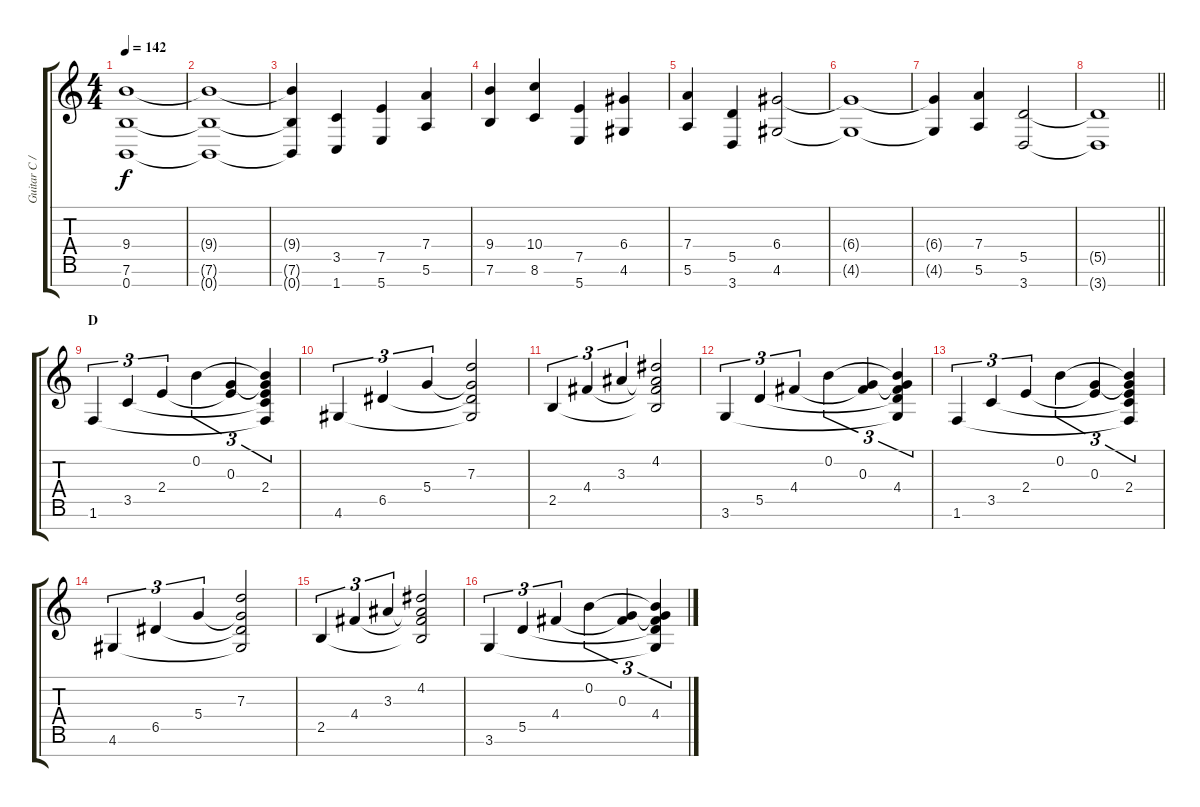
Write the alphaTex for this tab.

\track ("Guitar C / Lead" "Guitar C /") {instrument electricguitarjazz}
\staff {score tabs}
\tuning (E4 B3 G3 D3 A2 E2 B1) {hide}
\ts (4 4)
\tempo 142
\clef g2
\ks c
(9.4 7.6 0.7).1{dy f} |
(9.4{t} 7.6{t} 0.7{t}).1 |
(9.4{t} 7.6{t} 0.7{t}).4 (3.5 1.7).4 (7.5 5.7).4 (7.4 5.6).4 |
(9.4 7.6).4 (10.4 8.6).4 (7.5 5.7).4 (6.4 4.6).4 |
(7.4 5.6).4 (5.5 3.7).4 (6.4 4.6).2 |
(6.4{t} 4.6{t}).1 |
(6.4{t} 4.6{t}).4 (7.4 5.6).4 (5.5 3.7).2 |
\barLineRight lightlight
(5.5{t} 3.7{t}).1 |
\section ("" "D")
1.6.4{tu (3 2) instrument acousticguitarsteel} 3.5.4{tu (3 2)} 2.4.4{tu (3 2)} 0.2.4{tu (3 2)} (0.3 2.4{t}).4{tu (3 2)} (0.2{t} 0.3{t} 2.4 3.5{t} 1.6{t}).4{tu (3 2)} |
4.6.4{tu (3 2)} 6.5.4{tu (3 2)} 5.4.4{tu (3 2)} (7.3 5.4{t} 6.5{t} 4.6{t}).2 |
2.5.4{tu (3 2)} 4.4.4{tu (3 2)} 3.3.4{tu (3 2)} (4.2 3.3{t} 4.4{t} 2.5{t}).2 |
3.6.4{tu (3 2)} 5.5.4{tu (3 2)} 4.4.4{tu (3 2)} 0.2.4{tu (3 2)} (0.3 4.4{t}).4{tu (3 2)} (0.2{t} 0.3{t} 4.4 5.5{t} 3.6{t}).4{tu (3 2)} |
1.6.4{tu (3 2)} 3.5.4{tu (3 2)} 2.4.4{tu (3 2)} 0.2.4{tu (3 2)} (0.3 2.4{t}).4{tu (3 2)} (0.2{t} 0.3{t} 2.4 3.5{t} 1.6{t}).4{tu (3 2)} |
4.6.4{tu (3 2)} 6.5.4{tu (3 2)} 5.4.4{tu (3 2)} (7.3 5.4{t} 6.5{t} 4.6{t}).2 |
2.5.4{tu (3 2)} 4.4.4{tu (3 2)} 3.3.4{tu (3 2)} (4.2 3.3{t} 4.4{t} 2.5{t}).2 |
3.6.4{tu (3 2)} 5.5.4{tu (3 2)} 4.4.4{tu (3 2)} 0.2.4{tu (3 2)} (0.3 4.4{t}).4{tu (3 2)} (0.2{t} 0.3{t} 4.4 5.5{t} 3.6{t}).4{tu (3 2)}
